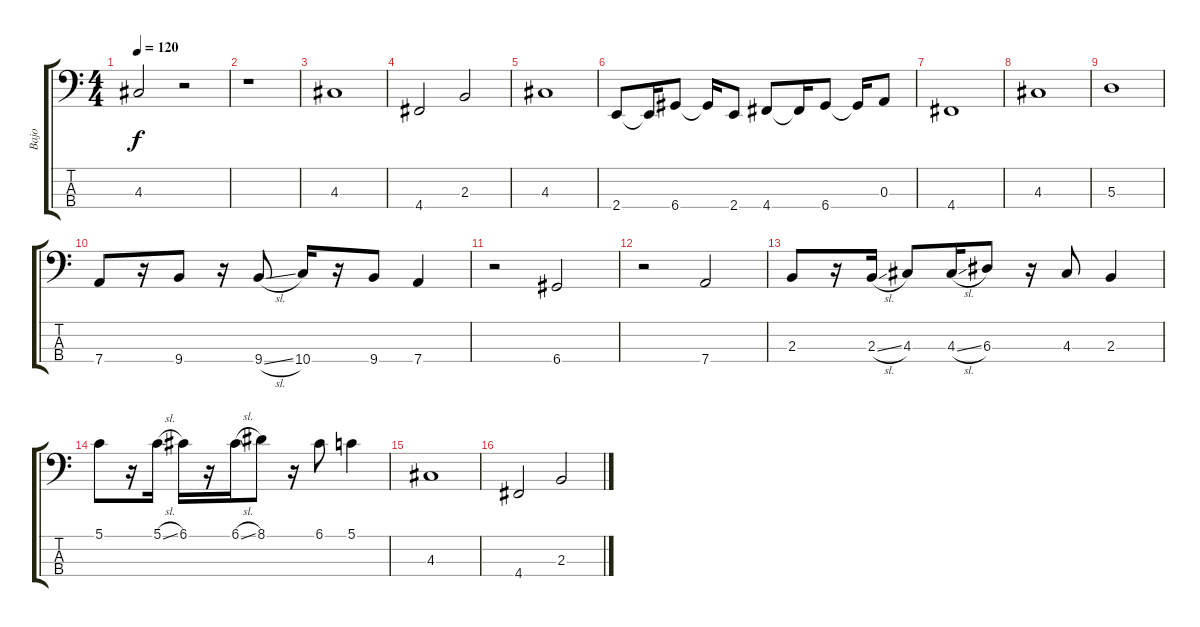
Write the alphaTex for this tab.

\track ("Bajo" "Bajo") {instrument electricbassfinger}
\staff {score tabs}
\tuning (G2 D2 A1 D1) {hide}
\ts (4 4)
\tempo 120
\clef f4
\ks c
4.3.2{dy f} r.2 |
r.1 |
4.3.1 |
4.4.2 2.3.2 |
4.3.1 |
2.4.8 2.4{t}.16 6.4.8 6.4{t}.16 2.4.8 4.4.8 4.4{t}.16 6.4.8 6.4{t}.16 0.3.8 |
4.4.1 |
4.3.1 |
5.3.1 |
7.4.8 r.16 9.4.8 r.16 9.4{sl}.8 10.4.16 r.16 9.4.8 7.4.4 |
r.2 6.4.2 |
r.2 7.4.2 |
2.3.8 r.16 2.3{sl}.16 4.3.8 4.3{sl}.16 6.3.8 r.16 4.3.8 2.3.4 |
5.1.8 r.16 5.1{sl}.16 6.1.16 r.16 6.1{sl}.16 8.1.8 r.16 6.1.8 5.1.4 |
4.3.1 |
4.4.2 2.3.2
